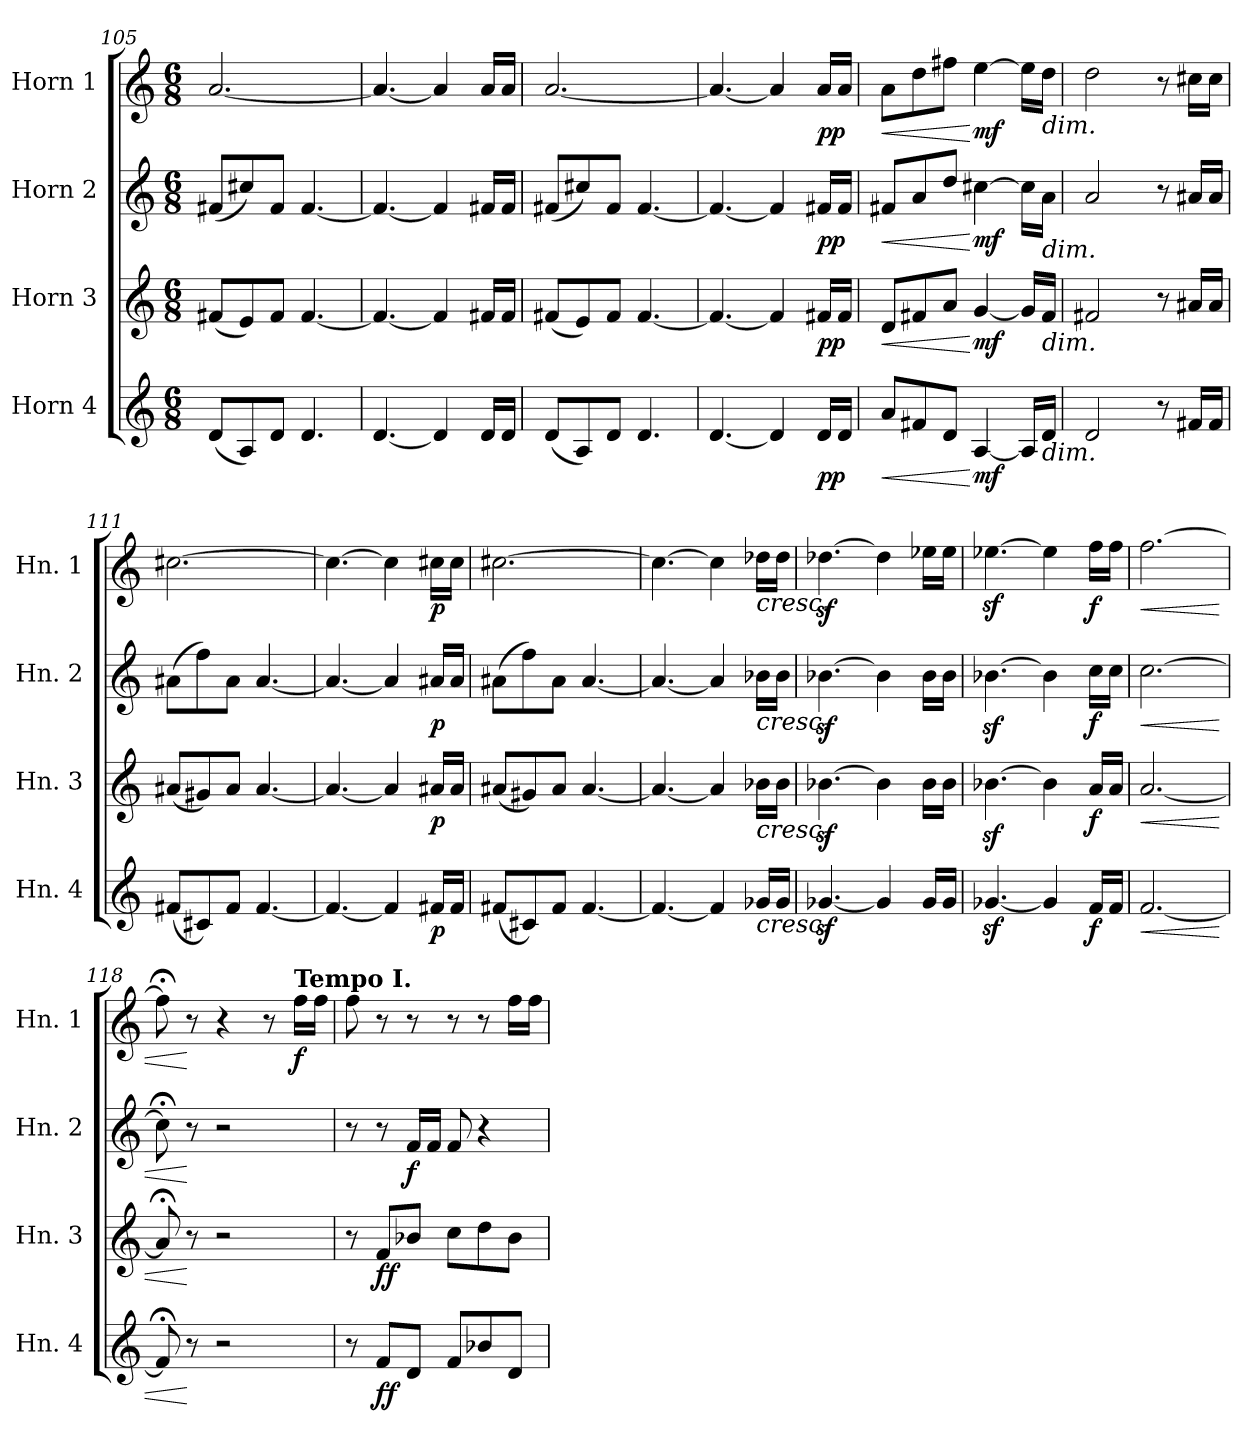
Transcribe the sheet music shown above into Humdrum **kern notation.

**kern	**dynam	**kern	**dynam	**kern	**dynam	**kern	**dynam
*part4	*part4	*part3	*part3	*part2	*part2	*part1	*part1
*staff4	*staff4	*staff3	*staff3	*staff2	*staff2	*staff1	*staff1
*I"Horn 4	*	*I"Horn 3	*	*I"Horn 2	*	*I"Horn 1	*
*I'Hn. 4	*	*I'Hn. 3	*	*I'Hn. 2	*	*I'Hn. 1	*
*clefG2	*	*clefG2	*	*clefG2	*	*clefG2	*
*ITrd4c7	*	*ITrd4c7	*	*ITrd4c7	*	*ITrd4c7	*
*k[b-]	*	*k[b-]	*	*k[b-]	*	*k[b-]	*
*M6/8	*	*M6/8	*	*M6/8	*	*M6/8	*
=105	=105	=105	=105	=105	=105	=105	=105
(<8G/L	.	(<8Bn/L	.	(<8Bn/L	.	[2.d/	.
8D/)	.	8A/)	.	8f#X/)	.	.	.
8G/J	.	8B/J	.	8B/J	.	.	.
4.G/	.	[4.B/	.	[4.B/	.	.	.
=106	=106	=106	=106	=106	=106	=106	=106
[4.G/	.	4.B/_	.	4.B/_	.	4.d/_	.
4G/]	.	4B/]	.	4B/]	.	4d/]	.
16G/LL	.	16Bn/LL	.	16Bn/LL	.	16d/LL	.
16G/JJ	.	16B/JJ	.	16B/JJ	.	16d/JJ	.
=107	=107	=107	=107	=107	=107	=107	=107
(<8G/L	.	(<8Bn/L	.	(<8Bn/L	.	[2.d/	.
8D/)	.	8A/)	.	8f#X/)	.	.	.
8G/J	.	8B/J	.	8B/J	.	.	.
4.G/	.	[4.B/	.	[4.B/	.	.	.
=108	=108	=108	=108	=108	=108	=108	=108
[4.G/	.	4.B/_	.	4.B/_	.	4.d/_	.
4G/]	.	4B/]	.	4B/]	.	4d/]	.
!	!LO:DY:b	!	!LO:DY:b	!	!LO:DY:b	!	!LO:DY:b
16G/LL	pp	16Bn/LL	pp	16Bn/LL	pp	16d/LL	pp
16G/JJ	.	16B/JJ	.	16B/JJ	.	16d/JJ	.
!!LO:PB:g=z
=109	=109	=109	=109	=109	=109	=109	=109
!	!LO:HP:b	!	!LO:HP:b	!	!LO:HP:b	!	!LO:HP:b
8d/L	<	8G/L	<	8Bn/L	<	8d\L	<
8Bn/	.	8Bn/	.	8d/	.	8g\	.
8G/J	.	8d/J	.	8g/J	.	8bn\J	.
!	!LO:DY:n=1:b	!	!LO:DY:n=1:b	!	!LO:DY:n=1:b	!	!LO:DY:n=1:b
[4D/	[ mf	[4c/	[ mf	[4f#X\	[ mf	[4a\	[ mf
16D/LL]	.	16c/LL]	.	16f#\LL]	.	16a\LL]	.
!	!	!	!	!	!	!LO:TX:b:i:t=dim.	!
!	!	!	!	!LO:TX:b:i:t=dim.	!	!	!
!	!	!LO:TX:b:i:t=dim.	!	!	!	!	!
!LO:TX:b:i:t=dim.	!	!	!	!	!	!	!
16G/JJ	.	16B/JJ	.	16d\JJ	.	16g\JJ	.
=110	=110	=110	=110	=110	=110	=110	=110
2G/	.	2Bn/	.	2d/	.	2g\	.
8r	.	8r	.	8r	.	8r	.
16Bn/LL	.	16d#X/LL	.	16d#X/LL	.	16f#X\LL	.
16B/JJ	.	16d#/JJ	.	16d#/JJ	.	16f#\JJ	.
=111	=111	=111	=111	=111	=111	=111	=111
(<8Bn/L	.	(<8d#X/L	.	(>8d#X\L	.	[2.f#X\	.
8F#X/)	.	8c#X/)	.	8b-\)	.	.	.
8B/J	.	8d#/J	.	8d#\J	.	.	.
[4.B/	.	[4.d#/	.	[4.d#/	.	.	.
=112	=112	=112	=112	=112	=112	=112	=112
4.B/_	.	4.d#/_	.	4.d#/_	.	4.f#\_	.
4B/]	.	4d#/]	.	4d#/]	.	4f#\]	.
!	!LO:DY:b	!	!LO:DY:b	!	!LO:DY:b	!	!LO:DY:b
16Bn/LL	p	16d#X/LL	p	16d#X/LL	p	16f#X\LL	p
16B/JJ	.	16d#/JJ	.	16d#/JJ	.	16f#\JJ	.
=113	=113	=113	=113	=113	=113	=113	=113
(<8Bn/L	.	(<8d#X/L	.	(>8d#X\L	.	[2.f#X\	.
8F#X/)	.	8c#X/)	.	8b-\)	.	.	.
8B/J	.	8d#/J	.	8d#\J	.	.	.
[4.B/	.	[4.d#/	.	[4.d#/	.	.	.
=114	=114	=114	=114	=114	=114	=114	=114
4.B/_	.	4.d#/_	.	4.d#/_	.	4.f#\_	.
4B/]	.	4d#/]	.	4d#/]	.	4f#\]	.
!	!	!	!	!	!	!LO:TX:b:i:t=cresc.	!
!	!	!	!	!LO:TX:b:i:t=cresc.	!	!	!
!	!	!LO:TX:b:i:t=cresc.	!	!	!	!	!
!LO:TX:b:i:t=cresc.	!	!	!	!	!	!	!
16c-X/LL	.	16e-X\LL	.	16e-X\LL	.	16g-X\LL	.
16c-/JJ	.	16e-\JJ	.	16e-\JJ	.	16g-\JJ	.
=115	=115	=115	=115	=115	=115	=115	=115
[4.c-Xz</	.	[4.e-Xz<\	.	[4.e-Xz<\	.	[4.g-Xz<\	.
4c-/]	.	4e-\]	.	4e-\]	.	4g-\]	.
16c-/LL	.	16e-\LL	.	16e-\LL	.	16a-X\LL	.
16c-/JJ	.	16e-\JJ	.	16e-\JJ	.	16a-\JJ	.
=116	=116	=116	=116	=116	=116	=116	=116
[4.c-Xz</	.	[4.e-Xz<\	.	[4.e-Xz<\	.	[4.a-Xz<\	.
4c-/]	.	4e-\]	.	4e-\]	.	4a-\]	.
!	!LO:DY:b	!	!LO:DY:b	!	!LO:DY:b	!	!LO:DY:b
16B-/LL	f	16d/LL	f	16f\LL	f	16b-\LL	f
16B-/JJ	.	16d/JJ	.	16f\JJ	.	16b-\JJ	.
=117	=117	=117	=117	=117	=117	=117	=117
!	!LO:HP:b	!	!LO:HP:b	!	!LO:HP:b	!	!LO:HP:b
[2.B-/	<	[2.d/	<	[2.f\	<	[2.b-\	<
!!LO:LB:g=z
=118	=118	=118	=118	=118	=118	=118	=118
8B-;</]	.	8d;</]	.	8f;<\]	.	8b-;<\]	.
8r	[	8r	[	8r	[	8r	[
2r	.	2r	.	2r	.	4r	.
.	.	.	.	.	.	8r	.
!	!	!	!	!	!	!LO:TX:a:B:t=Tempo I.	!
!	!	!	!	!	!	!	!LO:DY:b
.	.	.	.	.	.	16b-\LL	f
.	.	.	.	.	.	16b-\JJ	.
=119	=119	=119	=119	=119	=119	=119	=119
8r	.	8r	.	8r	.	8b-\	.
!	!LO:DY:b	!	!LO:DY:b	!	!	!	!
8B-/L	ff	8B-/L	ff	8r	.	8r	.
!	!	!	!	!	!LO:DY:b	!	!
8G/J	.	8e-X/J	.	16B-/LL	f	8r	.
.	.	.	.	16B-/JJ	.	.	.
8B-/L	.	8f\L	.	8B-/	.	8r	.
8e-X/	.	8g\	.	4r	.	8r	.
8G/J	.	8e-\J	.	.	.	16b-\LL	.
.	.	.	.	.	.	16b-\JJ	.
=	=	=	=	=	=	=	=
*-	*-	*-	*-	*-	*-	*-	*-
